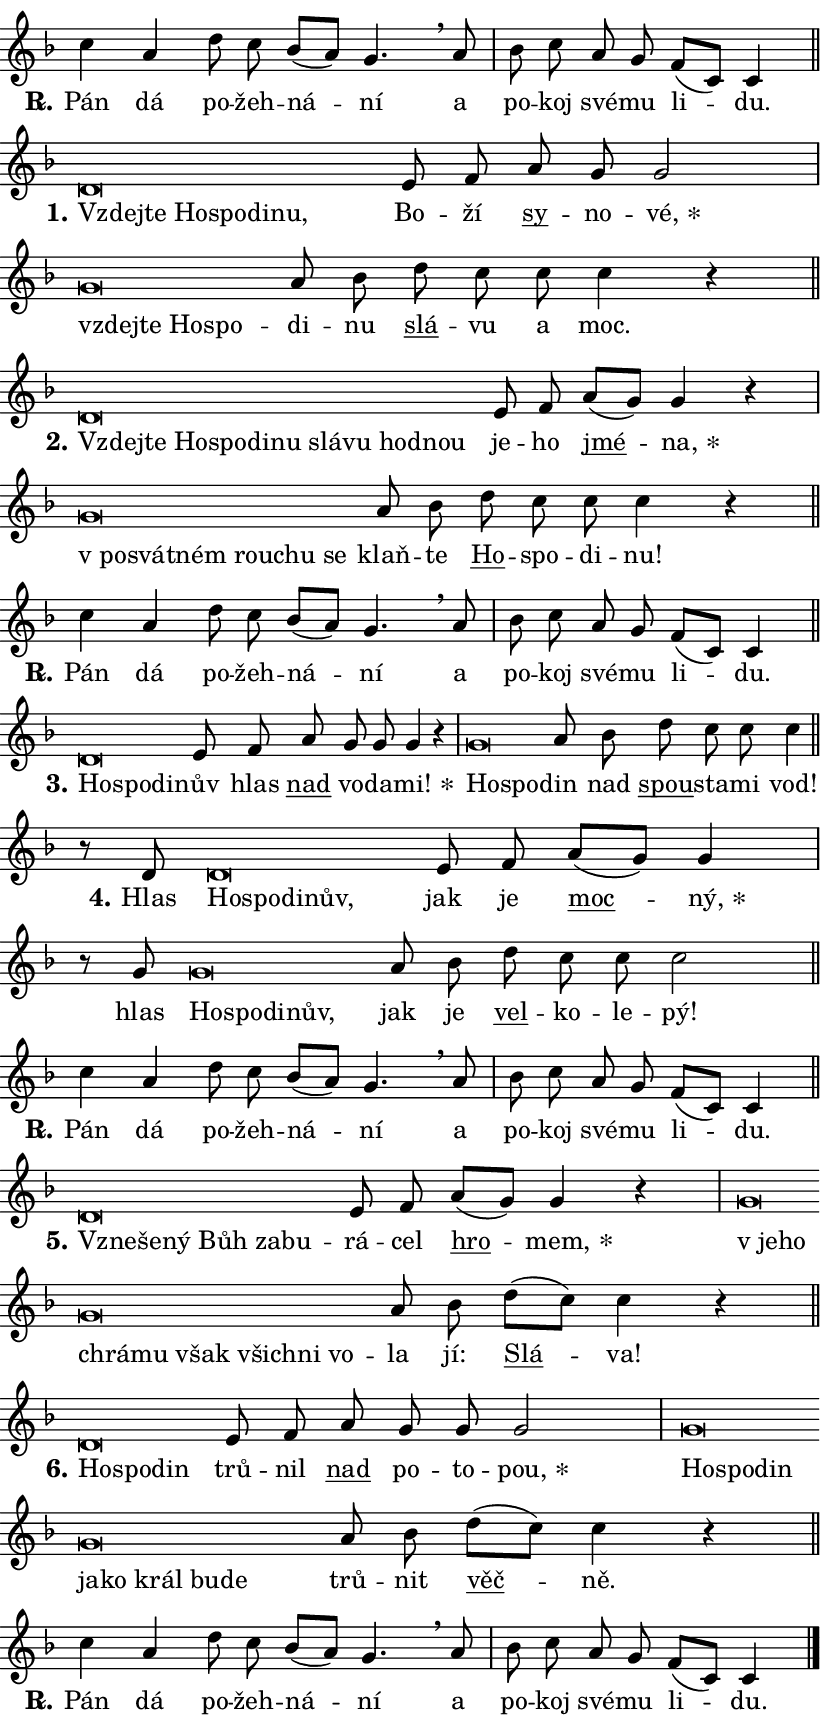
\version "2.24.0"
\header { tagline = "" }
\paper {
  indent = 0\cm
  top-margin = 0\cm
  right-margin = 0.13\cm % to fit lyric hyphens
  bottom-margin = 0\cm
  left-margin = 0\cm
  paper-width = 14\cm
  page-breaking = #ly:one-page-breaking
  system-system-spacing.basic-distance = #11
  score-system-spacing.basic-distance = #11
  ragged-last = ##f
}


%% Author: Thomas Morley
%% https://lists.gnu.org/archive/html/lilypond-user/2020-05/msg00002.html
#(define (line-position grob)
"Returns position of @var[grob} in current system:
   @code{'start}, if at first time-step
   @code{'end}, if at last time-step
   @code{'middle} otherwise
"
  (let* ((col (ly:item-get-column grob))
         (ln (ly:grob-object col 'left-neighbor))
         (rn (ly:grob-object col 'right-neighbor))
         (col-to-check-left (if (ly:grob? ln) ln col))
         (col-to-check-right (if (ly:grob? rn) rn col))
         (break-dir-left
           (and
             (ly:grob-property col-to-check-left 'non-musical #f)
             (ly:item-break-dir col-to-check-left)))
         (break-dir-right
           (and
             (ly:grob-property col-to-check-right 'non-musical #f)
             (ly:item-break-dir col-to-check-right))))
        (cond ((eqv? 1 break-dir-left) 'start)
              ((eqv? -1 break-dir-right) 'end)
              (else 'middle))))

#(define (tranparent-at-line-position vctor)
  (lambda (grob)
  "Relying on @code{line-position} select the relevant enry from @var{vctor}.
Used to determine transparency,"
    (case (line-position grob)
      ((end) (not (vector-ref vctor 0)))
      ((middle) (not (vector-ref vctor 1)))
      ((start) (not (vector-ref vctor 2))))))

noteHeadBreakVisibility =
#(define-music-function (break-visibility)(vector?)
"Makes @code{NoteHead}s transparent relying on @var{break-visibility}"
#{
  \override NoteHead.transparent =
    #(tranparent-at-line-position break-visibility)
#})

#(define delete-ledgers-for-transparent-note-heads
  (lambda (grob)
    "Reads whether a @code{NoteHead} is transparent.
If so this @code{NoteHead} is removed from @code{'note-heads} from
@var{grob}, which is supposed to be @code{LedgerLineSpanner}.
As a result ledgers are not printed for this @code{NoteHead}"
    (let* ((nhds-array (ly:grob-object grob 'note-heads))
           (nhds-list
             (if (ly:grob-array? nhds-array)
                 (ly:grob-array->list nhds-array)
                 '()))
           ;; Relies on the transparent-property being done before
           ;; Staff.LedgerLineSpanner.after-line-breaking is executed.
           ;; This is fragile ...
           (to-keep
             (remove
               (lambda (nhd)
                 (ly:grob-property nhd 'transparent #f))
               nhds-list)))
      ;; TODO find a better method to iterate over grob-arrays, similiar
      ;; to filter/remove etc for lists
      ;; For now rebuilt from scratch
      (set! (ly:grob-object grob 'note-heads)  '())
      (for-each
        (lambda (nhd)
          (ly:pointer-group-interface::add-grob grob 'note-heads nhd))
        to-keep))))

squashNotes = {
  \override NoteHead.X-extent = #'(-0.2 . 0.2)
  \override NoteHead.Y-extent = #'(-0.75 . 0)
  \override NoteHead.stencil =
    #(lambda (grob)
       (let ((pos (ly:grob-property grob 'staff-position)))
         (begin
           (if (< pos -7) (display "ERROR: Lower brevis then expected\n") (display ""))
           (if (<= pos -6) ly:text-interface::print ly:note-head::print))))
}
unSquashNotes = {
  \revert NoteHead.X-extent
  \revert NoteHead.Y-extent
  \revert NoteHead.stencil
}

hideNotes = \noteHeadBreakVisibility #begin-of-line-visible
unHideNotes = \noteHeadBreakVisibility #all-visible

% work-around for resetting accidentals
% https://lilypond.org/doc/v2.23/Documentation/notation/displaying-rhythms#unmetered-music
cadenzaMeasure = {
  \cadenzaOff
  \partial 1024 s1024
  \cadenzaOn
}

#(define-markup-command (accent layout props text) (markup?)
  "Underline accented syllable"
  (interpret-markup layout props
    #{\markup \override #'(offset . 4.3) \underline { #text }#}))

responsum = \markup \concat {
  "R" \hspace #-1.05 \path #0.1 #'((moveto 0 0.07) (lineto 0.9 0.8)) \hspace #0.05 "."
}

spaceSize = #0.6828661417322834 % exact space size for TeX Gyre Schola

\layout {
  \context {
    \Staff
    \remove "Time_signature_engraver"
    \override LedgerLineSpanner.after-line-breaking = #delete-ledgers-for-transparent-note-heads
  }
  \context {
    \Lyrics {
      \override LyricSpace.minimum-distance = \spaceSize
      \override LyricText.font-name = #"TeX Gyre Schola"
      \override LyricText.font-size = 1
      \override StanzaNumber.font-name = #"TeX Gyre Schola Bold"
      \override StanzaNumber.font-size = 1
    }
  }
  \context {
    \Score 
    \override NoteHead.text =
      #(lambda (grob) 
        (let ((pos (ly:grob-property grob 'staff-position)))
          #{\markup {
            \combine
              \halign #-0.55 \raise #(if (= pos -6) 0 0.5) \override #'(thickness . 2) \draw-line #'(3.2 . 0)
              \musicglyph "noteheads.sM1"
          }#}))
  }
}

% magnetic-lyrics.ily
%
%   written by
%     Jean Abou Samra <jean@abou-samra.fr>
%     Werner Lemberg <wl@gnu.org>
%
%   adapted by
%     Jiri Hon <jiri.hon@gmail.com>
%
% Version 2022-Apr-15

% https://www.mail-archive.com/lilypond-user@gnu.org/msg149350.html

#(define (Left_hyphen_pointer_engraver context)
   "Collect syllable-hyphen-syllable occurrences in lyrics and store
them in properties.  This engraver only looks to the left.  For
example, if the lyrics input is @code{foo -- bar}, it does the
following.

@itemize @bullet
@item
Set the @code{text} property of the @code{LyricHyphen} grob between
@q{foo} and @q{bar} to @code{foo}.

@item
Set the @code{left-hyphen} property of the @code{LyricText} grob with
text @q{foo} to the @code{LyricHyphen} grob between @q{foo} and
@q{bar}.
@end itemize

Use this auxiliary engraver in combination with the
@code{lyric-@/text::@/apply-@/magnetic-@/offset!} hook."
   (let ((hyphen #f)
         (text #f))
     (make-engraver
      (acknowledgers
       ((lyric-syllable-interface engraver grob source-engraver)
        (set! text grob)))
      (end-acknowledgers
       ((lyric-hyphen-interface engraver grob source-engraver)
        ;(when (not (grob::has-interface grob 'lyric-space-interface))
          (set! hyphen grob)));)
      ((stop-translation-timestep engraver)
       (when (and text hyphen)
         (ly:grob-set-object! text 'left-hyphen hyphen))
       (set! text #f)
       (set! hyphen #f)))))

#(define (lyric-text::apply-magnetic-offset! grob)
   "If the space between two syllables is less than the value in
property @code{LyricText@/.details@/.squash-threshold}, move the right
syllable to the left so that it gets concatenated with the left
syllable.

Use this function as a hook for
@code{LyricText@/.after-@/line-@/breaking} if the
@code{Left_@/hyphen_@/pointer_@/engraver} is active."
   (let ((hyphen (ly:grob-object grob 'left-hyphen #f)))
     (when hyphen
       (let ((left-text (ly:spanner-bound hyphen LEFT)))
         (when (grob::has-interface left-text 'lyric-syllable-interface)
           (let* ((common (ly:grob-common-refpoint grob left-text X))
                  (this-x-ext (ly:grob-extent grob common X))
                  (left-x-ext
                   (begin
                     ;; Trigger magnetism for left-text.
                     (ly:grob-property left-text 'after-line-breaking)
                     (ly:grob-extent left-text common X)))
                  ;; `delta` is the gap width between two syllables.
                  (delta (- (interval-start this-x-ext)
                            (interval-end left-x-ext)))
                  (details (ly:grob-property grob 'details))
                  (threshold (assoc-get 'squash-threshold details 0.2)))
             (when (< delta threshold)
               (let* (;; We have to manipulate the input text so that
                      ;; ligatures crossing syllable boundaries are not
                      ;; disabled.  For languages based on the Latin
                      ;; script this is essentially a beautification.
                      ;; However, for non-Western scripts it can be a
                      ;; necessity.
                      (lt (ly:grob-property left-text 'text))
                      (rt (ly:grob-property grob 'text))
                      (is-space (grob::has-interface hyphen 'lyric-space-interface))
                      (space (if is-space " " ""))
                      (extra-delta (if is-space spaceSize 0))
                      ;; Append new syllable.
                      (ltrt-space (if (and (string? lt) (string? rt))
                                (string-append lt space rt)
                                (make-concat-markup (list lt space rt))))
                      ;; Right-align `ltrt` to the right side.
                      (ltrt-space-markup (grob-interpret-markup
                               grob
                               (make-translate-markup
                                (cons (interval-length this-x-ext) 0)
                                (make-right-align-markup ltrt-space)))))
                 (begin
                   ;; Don't print `left-text`.
                   (ly:grob-set-property! left-text 'stencil #f)
                   ;; Set text and stencil (which holds all collected
                   ;; syllables so far) and shift it to the left.
                   (ly:grob-set-property! grob 'text ltrt-space)
                   (ly:grob-set-property! grob 'stencil ltrt-space-markup)
                   (ly:grob-translate-axis! grob (- (- delta extra-delta)) X))))))))))


#(define (lyric-hyphen::displace-bounds-first grob)
   ;; Make very sure this callback isn't triggered too early.
   (let ((left (ly:spanner-bound grob LEFT))
         (right (ly:spanner-bound grob RIGHT)))
     (ly:grob-property left 'after-line-breaking)
     (ly:grob-property right 'after-line-breaking)
     (ly:lyric-hyphen::print grob)))

squashThreshold = #0.4

\layout {
  \context {
    \Lyrics
    \consists #Left_hyphen_pointer_engraver
    \override LyricText.after-line-breaking =
      #lyric-text::apply-magnetic-offset!
    \override LyricHyphen.stencil = #lyric-hyphen::displace-bounds-first
    \override LyricText.details.squash-threshold = \squashThreshold
    \override LyricHyphen.minimum-distance = 0
    \override LyricHyphen.minimum-length = \squashThreshold
  }
}

squashText = \override LyricText.details.squash-threshold = 9999
unSquashText = \override LyricText.details.squash-threshold = \squashThreshold

leftText = \override LyricText.self-alignment-X = #LEFT
unLeftText = \revert LyricText.self-alignment-X

starOffset = #(lambda (grob) 
                (let ((x_offset (ly:self-alignment-interface::aligned-on-x-parent grob)))
                  (if (= x_offset 0) 0 (+ x_offset 1.2))))

star = #(define-music-function (syllable)(string?)
"Append star separator at the end of a syllable"
#{
  \once \override LyricText.X-offset = #starOffset
  \lyricmode { \markup {
    #syllable
    \override #'((font-name . "TeX Gyre Schola Bold")) \hspace #0.2 \lower #0.65 \larger "*"
  } }
#})

starAccent = #(define-music-function (syllable)(string?)
"Append star separator at the end of a syllable and make accent"
#{
  \once \override LyricText.X-offset = #starOffset
  \lyricmode { \markup {
    \accent #syllable
    \override #'((font-name . "TeX Gyre Schola Bold")) \hspace #0.2 \lower #0.65 \larger "*"
  } }
#})

breath = #(define-music-function (syllable)(string?)
"Append breathing indicator at the end of a syllable"
#{
  \lyricmode { \markup { #syllable "+" } }
#})

optionalBreath = #(define-music-function (syllable)(string?)
"Append optional breathing indicator at the end of a syllable"
#{
  \lyricmode { \markup { #syllable "(+)" } }
#})


\score {
    <<
        \new Voice = "melody" { \cadenzaOn \key f \major \relative { c''4 a d8 c bes[( a)] g4. \breathe a8 \cadenzaMeasure \bar "|" bes c \bar "" a g \bar "" f[( c)] c4 \cadenzaMeasure \bar "||" \break } }
        \new Lyrics \lyricsto "melody" { \lyricmode { \set stanza = \responsum
Pán dá po -- žeh -- ná -- ní a po -- koj své -- mu li -- du. } }
    >>
    \layout {}
}

\score {
    <<
        \new Voice = "melody" { \cadenzaOn \key f \major \relative { \squashNotes d'\breve*1/16 \hideNotes \breve*1/16 \bar "" \breve*1/16 \bar "" \breve*1/16 \bar "" \breve*1/16 \breve*1/16 \bar "" \unHideNotes \unSquashNotes e8 f \bar "" a g g2 \cadenzaMeasure \bar "|" \squashNotes g\breve*1/16 \hideNotes \breve*1/16 \bar "" \breve*1/16 \breve*1/16 \bar "" \unHideNotes \unSquashNotes a8 bes \bar "" d c c c4 r \cadenzaMeasure \bar "||" \break } }
        \new Lyrics \lyricsto "melody" { \lyricmode { \set stanza = "1."
\leftText Vzdej -- \squashText te Ho -- spo -- di -- nu, \unLeftText \unSquashText Bo -- ží \markup \accent sy -- no -- \star vé, \leftText vzdej -- \squashText te Ho -- spo -- \unLeftText \unSquashText di -- nu \markup \accent slá -- vu a moc. } }
    >>
    \layout {}
}

\score {
    <<
        \new Voice = "melody" { \cadenzaOn \key f \major \relative { \squashNotes d'\breve*1/16 \hideNotes \breve*1/16 \bar "" \breve*1/16 \bar "" \breve*1/16 \bar "" \breve*1/16 \bar "" \breve*1/16 \bar "" \breve*1/16 \bar "" \breve*1/16 \bar "" \breve*1/16 \breve*1/16 \bar "" \unHideNotes \unSquashNotes e8 f \bar "" a[( g)] g4 r \cadenzaMeasure \bar "|" \squashNotes g\breve*1/16 \hideNotes \breve*1/16 \bar "" \breve*1/16 \bar "" \breve*1/16 \bar "" \breve*1/16 \breve*1/16 \bar "" \unHideNotes \unSquashNotes a8 bes \bar "" d c c c4 r \cadenzaMeasure \bar "||" \break } }
        \new Lyrics \lyricsto "melody" { \lyricmode { \set stanza = "2."
\leftText Vzdej -- \squashText te Ho -- spo -- di -- nu slá -- vu hod -- nou \unLeftText \unSquashText je -- ho \markup \accent jmé -- \star na, \leftText "v po" -- \squashText svát -- ném rou -- chu se \unLeftText \unSquashText klaň -- te \markup \accent Ho -- spo -- di -- nu! } }
    >>
    \layout {}
}

\score {
    <<
        \new Voice = "melody" { \cadenzaOn \key f \major \relative { c''4 a d8 c bes[( a)] g4. \breathe a8 \cadenzaMeasure \bar "|" bes c \bar "" a g \bar "" f[( c)] c4 \cadenzaMeasure \bar "||" \break } }
        \new Lyrics \lyricsto "melody" { \lyricmode { \set stanza = \responsum
Pán dá po -- žeh -- ná -- ní a po -- koj své -- mu li -- du. } }
    >>
    \layout {}
}

\score {
    <<
        \new Voice = "melody" { \cadenzaOn \key f \major \relative { \squashNotes d'\breve*1/16 \hideNotes \breve*1/16 \breve*1/16 \bar "" \unHideNotes \unSquashNotes e8 f \bar "" a g g g4 r \cadenzaMeasure \bar "|" \squashNotes g\breve*1/16 \hideNotes \breve*1/16 \bar "" \unHideNotes \unSquashNotes a8 bes \bar "" d c c c4 \cadenzaMeasure \bar "||" \break } }
        \new Lyrics \lyricsto "melody" { \lyricmode { \set stanza = "3."
\leftText Ho -- \squashText spo -- di -- \unLeftText \unSquashText nův hlas \markup \accent nad vo -- da -- \star mi! \leftText Ho -- \squashText spo -- \unLeftText \unSquashText din nad \markup \accent spou -- sta -- mi vod! } }
    >>
    \layout {}
}

\score {
    <<
        \new Voice = "melody" { \cadenzaOn \key f \major \relative { r8 d' \squashNotes d\breve*1/16 \hideNotes \breve*1/16 \bar "" \breve*1/16 \breve*1/16 \bar "" \unHideNotes \unSquashNotes e8 f \bar "" a[( g)] g4 \cadenzaMeasure \bar "|" r8 g \squashNotes g\breve*1/16 \hideNotes \breve*1/16 \bar "" \breve*1/16 \breve*1/16 \bar "" \unHideNotes \unSquashNotes a8 bes \bar "" d c c c2 \cadenzaMeasure \bar "||" \break } }
        \new Lyrics \lyricsto "melody" { \lyricmode { \set stanza = "4."
Hlas \leftText Ho -- \squashText spo -- di -- nův, \unLeftText \unSquashText jak je \markup \accent moc -- \star ný, hlas \leftText Ho -- \squashText spo -- di -- nův, \unLeftText \unSquashText jak je \markup \accent vel -- ko -- le -- pý! } }
    >>
    \layout {}
}

\score {
    <<
        \new Voice = "melody" { \cadenzaOn \key f \major \relative { c''4 a d8 c bes[( a)] g4. \breathe a8 \cadenzaMeasure \bar "|" bes c \bar "" a g \bar "" f[( c)] c4 \cadenzaMeasure \bar "||" \break } }
        \new Lyrics \lyricsto "melody" { \lyricmode { \set stanza = \responsum
Pán dá po -- žeh -- ná -- ní a po -- koj své -- mu li -- du. } }
    >>
    \layout {}
}

\score {
    <<
        \new Voice = "melody" { \cadenzaOn \key f \major \relative { \squashNotes d'\breve*1/16 \hideNotes \breve*1/16 \bar "" \breve*1/16 \bar "" \breve*1/16 \bar "" \breve*1/16 \breve*1/16 \bar "" \unHideNotes \unSquashNotes e8 f \bar "" a[( g)] g4 r \cadenzaMeasure \bar "|" \squashNotes g\breve*1/16 \hideNotes \breve*1/16 \bar "" \breve*1/16 \bar "" \breve*1/16 \bar "" \breve*1/16 \bar "" \breve*1/16 \bar "" \breve*1/16 \breve*1/16 \bar "" \unHideNotes \unSquashNotes a8 bes \bar "" d[( c)] c4 r \cadenzaMeasure \bar "||" \break } }
        \new Lyrics \lyricsto "melody" { \lyricmode { \set stanza = "5."
\leftText Vzne -- \squashText še -- ný Bůh za -- bu -- \unLeftText \unSquashText rá -- cel \markup \accent hro -- \star mem, \leftText "v je" -- \squashText ho chrá -- mu však všich -- ni vo -- \unLeftText \unSquashText la jí: \markup \accent Slá -- va! } }
    >>
    \layout {}
}

\score {
    <<
        \new Voice = "melody" { \cadenzaOn \key f \major \relative { \squashNotes d'\breve*1/16 \hideNotes \breve*1/16 \breve*1/16 \bar "" \unHideNotes \unSquashNotes e8 f \bar "" a g g g2 \cadenzaMeasure \bar "|" \squashNotes g\breve*1/16 \hideNotes \breve*1/16 \bar "" \breve*1/16 \bar "" \breve*1/16 \bar "" \breve*1/16 \bar "" \breve*1/16 \bar "" \breve*1/16 \breve*1/16 \bar "" \unHideNotes \unSquashNotes a8 bes \bar "" d[( c)] c4 r \cadenzaMeasure \bar "||" \break } }
        \new Lyrics \lyricsto "melody" { \lyricmode { \set stanza = "6."
\leftText Ho -- \squashText spo -- din \unLeftText \unSquashText trů -- nil \markup \accent nad po -- to -- \star pou, \leftText Ho -- \squashText spo -- din ja -- ko král bu -- de \unLeftText \unSquashText trů -- nit \markup \accent věč -- ně. } }
    >>
    \layout {}
}

\score {
    <<
        \new Voice = "melody" { \cadenzaOn \key f \major \relative { c''4 a d8 c bes[( a)] g4. \breathe a8 \cadenzaMeasure \bar "|" bes c \bar "" a g \bar "" f[( c)] c4 \cadenzaMeasure \bar "||" \break } \bar "|." }
        \new Lyrics \lyricsto "melody" { \lyricmode { \set stanza = \responsum
Pán dá po -- žeh -- ná -- ní a po -- koj své -- mu li -- du. } }
    >>
    \layout {}
}
